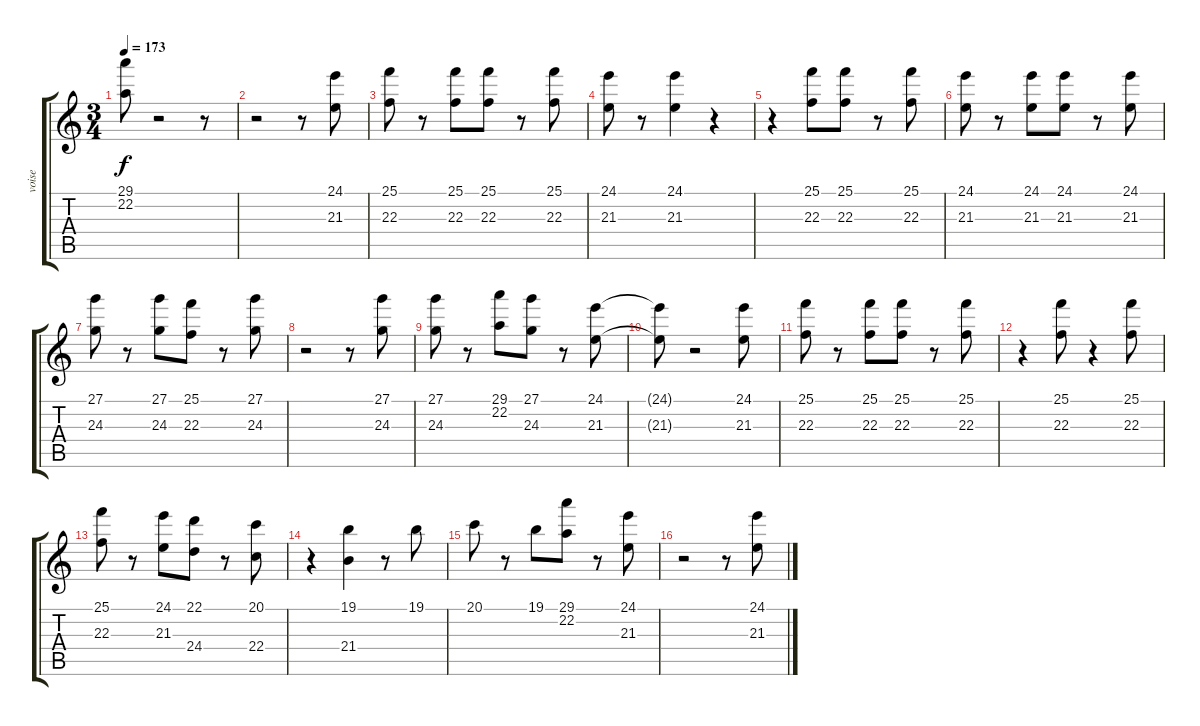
\track ("voise" "voise") {instrument choiraahs}
\staff {score tabs}
\tuning (E4 B3 G3 D3 A2 E2) {hide}
\ts (3 4)
\tempo 173
\clef g2
\ks c
(29.1{t} 22.2{t}).8{dy f} r.2 r.8 |
r.2 r.8 (24.1 21.3).8 |
(25.1 22.3).8 r.8 (25.1 22.3).8 (25.1 22.3).8 r.8 (25.1 22.3).8 |
(24.1 21.3).8 r.8 (24.1 21.3).4 r.4 |
r.4 (25.1 22.3).8 (25.1 22.3).8 r.8 (25.1 22.3).8 |
(24.1 21.3).8 r.8 (24.1 21.3).8 (24.1 21.3).8 r.8 (24.1 21.3).8 |
(27.1 24.3).8 r.8 (27.1 24.3).8 (25.1 22.3).8 r.8 (27.1 24.3).8 |
r.2 r.8 (27.1 24.3).8 |
(27.1 24.3).8 r.8 (29.1 22.2).8 (27.1 24.3).8 r.8 (24.1 21.3).8 |
(24.1{t} 21.3{t}).8 r.2 (24.1 21.3).8 |
(25.1 22.3).8 r.8 (25.1 22.3).8 (25.1 22.3).8 r.8 (25.1 22.3).8 |
r.4 (25.1 22.3).8 r.4 (25.1 22.3).8 |
(25.1 22.3).8 r.8 (24.1 21.3).8 (22.1 24.4).8 r.8 (20.1 22.4).8 |
r.4 (19.1 21.4).4 r.8 19.1.8 |
20.1.8 r.8 19.1.8 (29.1 22.2).8 r.8 (24.1 21.3).8 |
r.2 r.8 (24.1 21.3).8
